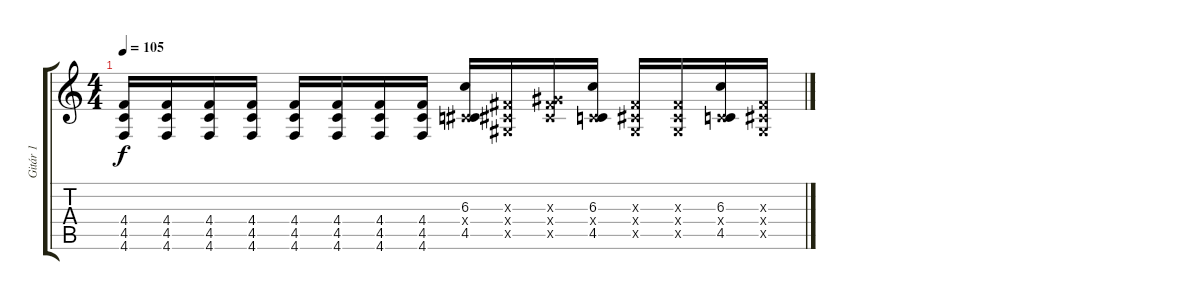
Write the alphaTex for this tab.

\track ("Gitár 1" "Gitár 1") {instrument distortionguitar}
\staff {score tabs}
\tuning (Eb4 Bb3 Gb3 Db3 Ab2 Db2) {hide}
\ts (4 4)
\tempo 105
\clef g2
\ks c
(4.4 4.5 4.6).16{dy f} (4.4 4.5 4.6).16 (4.4 4.5 4.6).16 (4.4 4.5 4.6).16 (4.4 4.5 4.6).16 (4.4 4.5 4.6).16 (4.4 4.5 4.6).16 (4.4 4.5 4.6).16 (6.3 0.4{x} 4.5).16 (0.3{x} 0.4{x} 0.5{x}).16 (0.3{x} 7.4{x} 5.5{x}).16 (6.3 0.4{x} 4.5).16 (0.3{x} 0.4{x} 0.5{x}).16 (0.3{x} 0.4{x} 0.5{x}).16 (6.3 0.4{x} 4.5).16 (0.3{x} 0.4{x} 0.5{x}).16
